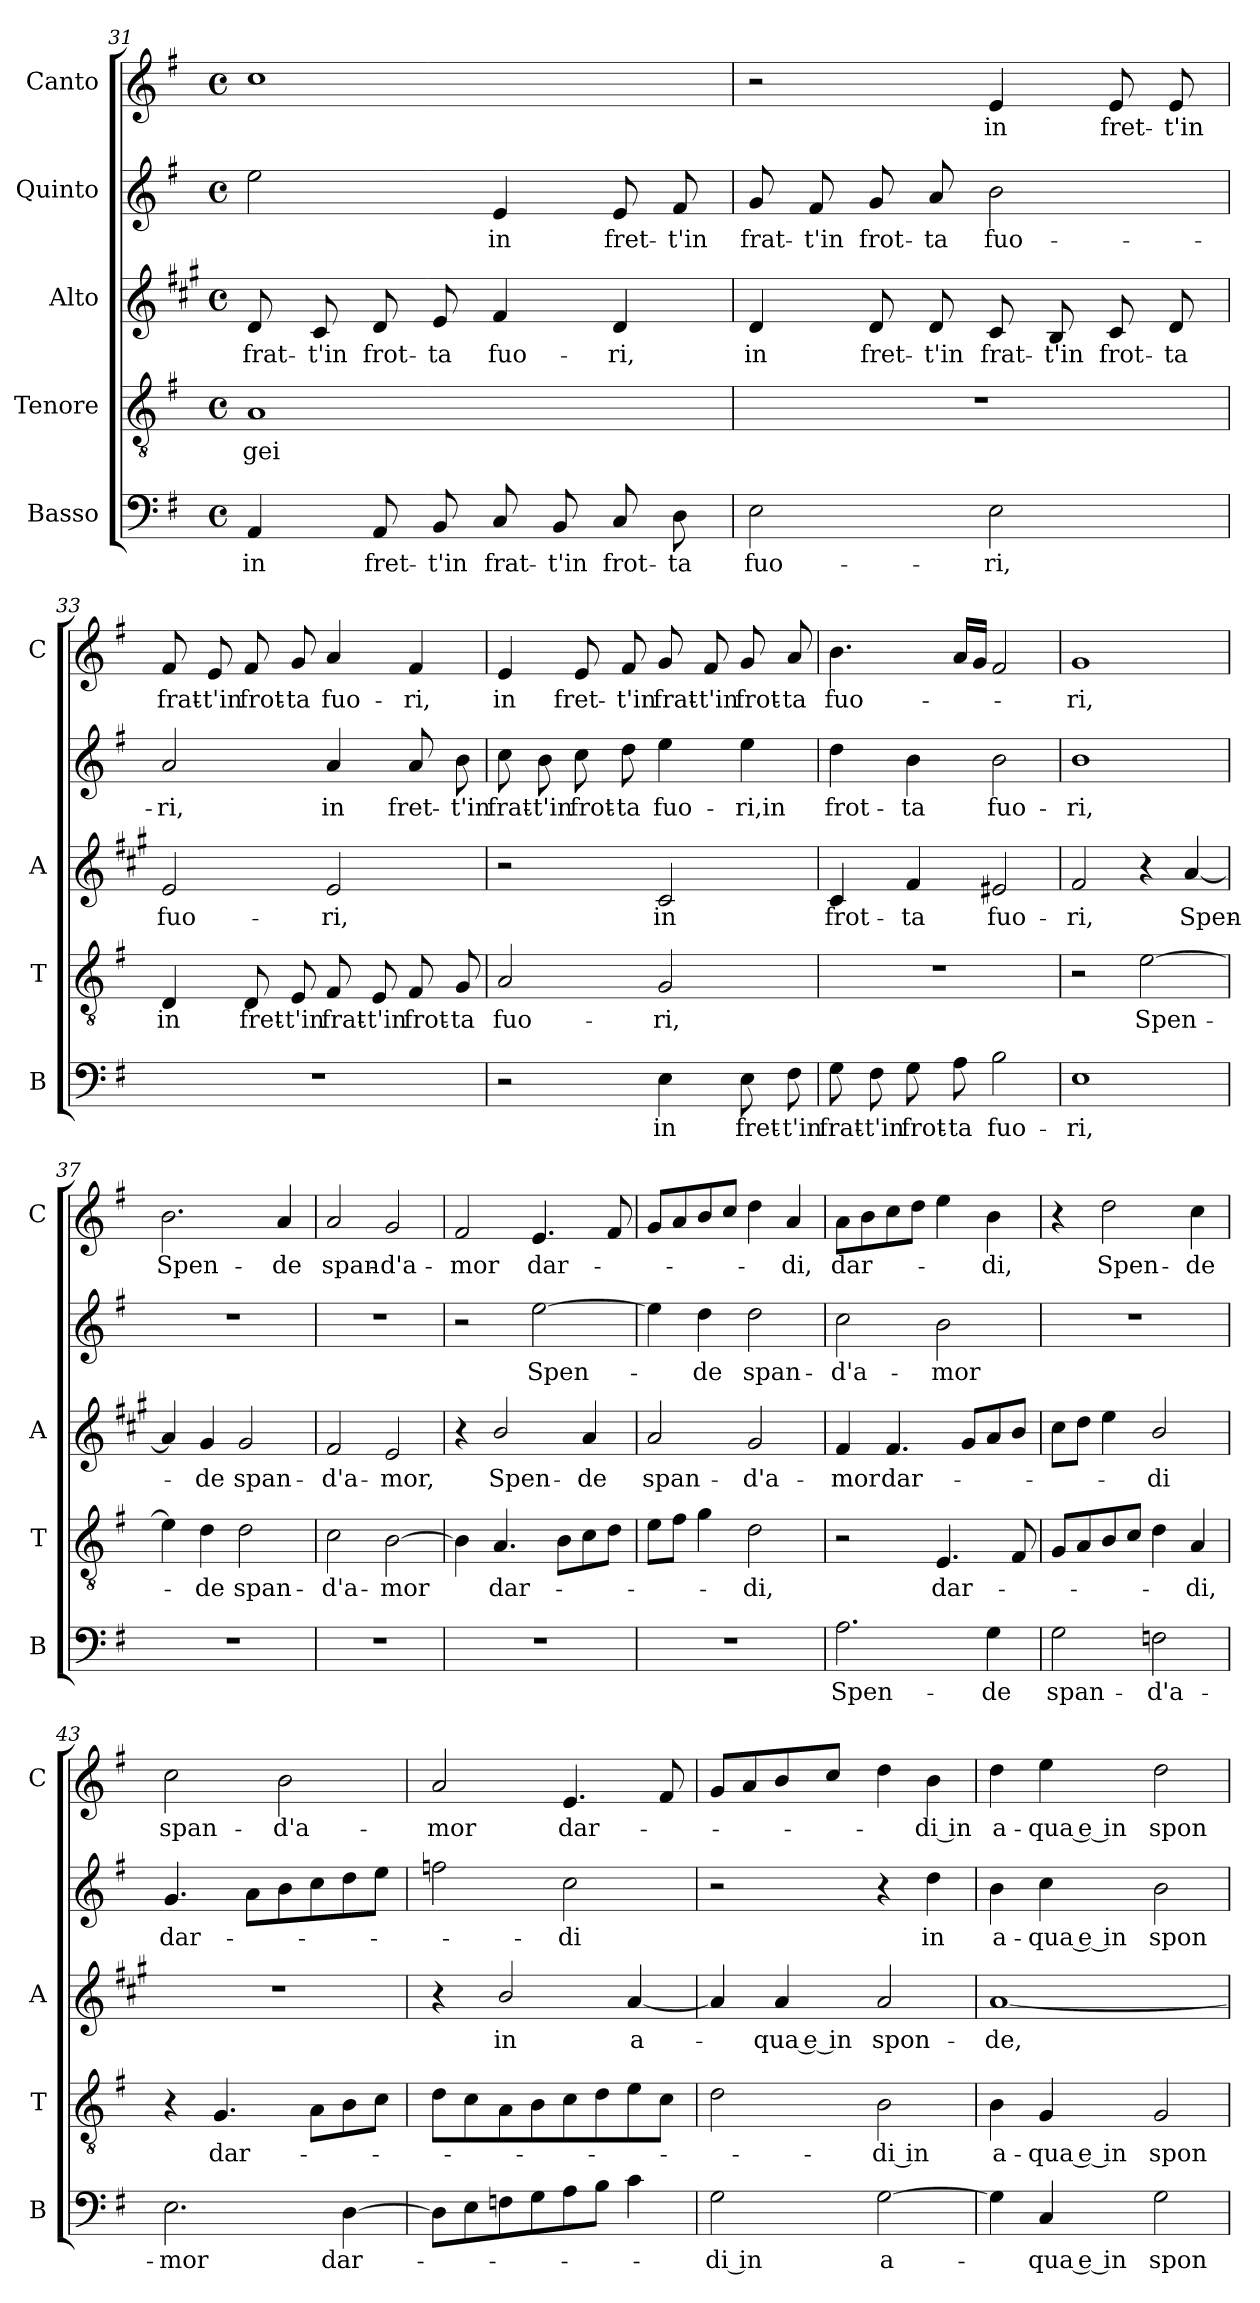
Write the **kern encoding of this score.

**kern	**text	**kern	**text	**kern	**text	**kern	**text	**kern	**text
*part5	*part5	*part4	*part4	*part3	*part3	*part2	*part2	*part1	*part1
*staff5	*staff5	*staff4	*staff4	*staff3	*staff3	*staff2	*staff2	*staff1	*staff1
*I"Basso	*	*I"Tenore	*	*I"Alto	*	*I"Quinto	*	*I"Canto	*
*I'B	*	*I'T	*	*I'A	*	*	*	*I'C	*
*clefF4	*	*clefGv2	*	*clefG2	*	*clefG2	*	*clefG2	*
*	*	*	*	*ITrd1c2	*	*	*	*	*
*k[f#]	*	*k[f#]	*	*k[f#]	*	*k[f#]	*	*k[f#]	*
*G:	*	*G:	*	*G:	*	*G:	*	*G:	*
*M4/4	*	*M4/4	*	*M4/4	*	*M4/4	*	*M4/4	*
*met(c)	*	*met(c)	*	*met(c)	*	*met(c)	*	*met(c)	*
=31	=31	=31	=31	=31	=31	=31	=31	=31	=31
!	!LO:LY:b	!	!LO:LY:b	!	!LO:LY:b	!	!	!	!
4AA/	in	1A	-gei	8c/	frat-	2ee\	.	1cc	.
!	!	!	!	!	!LO:LY:b	!	!	!	!
.	.	.	.	8B/	-t'in	.	.	.	.
!	!LO:LY:b	!	!	!	!LO:LY:b	!	!	!	!
8AA/	fret-	.	.	8c/	frot-	.	.	.	.
!	!LO:LY:b	!	!	!	!LO:LY:b	!	!	!	!
8BB/	-t'in	.	.	8d/	-ta	.	.	.	.
!	!LO:LY:b	!	!	!	!LO:LY:b	!	!LO:LY:b	!	!
8C/	frat-	.	.	4e/	fuo-	4e/	in	.	.
!	!LO:LY:b	!	!	!	!	!	!	!	!
8BB/	-t'in	.	.	.	.	.	.	.	.
!	!LO:LY:b	!	!	!	!LO:LY:b	!	!LO:LY:b	!	!
8C/	frot-	.	.	4c/	-ri,	8e/	fret-	.	.
!	!LO:LY:b	!	!	!	!	!	!LO:LY:b	!	!
8D\	-ta	.	.	.	.	8f#/	-t'in	.	.
!!LO:LB:g=z
=32	=32	=32	=32	=32	=32	=32	=32	=32	=32
!	!LO:LY:b	!	!	!	!LO:LY:b	!	!LO:LY:b	!	!
2E\	fuo-	1r	.	4c/	in	8g/	frat-	2r	.
!	!	!	!	!	!	!	!LO:LY:b	!	!
.	.	.	.	.	.	8f#/	-t'in	.	.
!	!	!	!	!	!LO:LY:b	!	!LO:LY:b	!	!
.	.	.	.	8c/	fret-	8g/	frot-	.	.
!	!	!	!	!	!LO:LY:b	!	!LO:LY:b	!	!
.	.	.	.	8c/	-t'in	8a/	-ta	.	.
!	!LO:LY:b	!	!	!	!LO:LY:b	!	!LO:LY:b	!	!LO:LY:b
2E\	-ri,	.	.	8B/	frat-	2b\	fuo-	4e/	in
!	!	!	!	!	!LO:LY:b	!	!	!	!
.	.	.	.	8A/	-t'in	.	.	.	.
!	!	!	!	!	!LO:LY:b	!	!	!	!LO:LY:b
.	.	.	.	8B/	frot-	.	.	8e/	fret-
!	!	!	!	!	!LO:LY:b	!	!	!	!LO:LY:b
.	.	.	.	8c/	-ta	.	.	8e/	-t'in
=33	=33	=33	=33	=33	=33	=33	=33	=33	=33
!	!	!	!LO:LY:b	!	!LO:LY:b	!	!LO:LY:b	!	!LO:LY:b
1r	.	4D/	in	2d/	fuo-	2a/	-ri,	8f#/	frat-
!	!	!	!	!	!	!	!	!	!LO:LY:b
.	.	.	.	.	.	.	.	8e/	-t'in
!	!	!	!LO:LY:b	!	!	!	!	!	!LO:LY:b
.	.	8D/	fret-	.	.	.	.	8f#/	frot-
!	!	!	!LO:LY:b	!	!	!	!	!	!LO:LY:b
.	.	8E/	-t'in	.	.	.	.	8g/	-ta
!	!	!	!LO:LY:b	!	!LO:LY:b	!	!LO:LY:b	!	!LO:LY:b
.	.	8F#/	frat-	2d/	-ri,	4a/	in	4a/	fuo-
!	!	!	!LO:LY:b	!	!	!	!	!	!
.	.	8E/	-t'in	.	.	.	.	.	.
!	!	!	!LO:LY:b	!	!	!	!LO:LY:b	!	!LO:LY:b
.	.	8F#/	frot-	.	.	8a/	fret-	4f#/	-ri,
!	!	!	!LO:LY:b	!	!	!	!LO:LY:b	!	!
.	.	8G/	-ta	.	.	8b\	-t'in	.	.
=34	=34	=34	=34	=34	=34	=34	=34	=34	=34
!	!	!	!LO:LY:b	!	!	!	!LO:LY:b	!	!LO:LY:b
2r	.	2A/	fuo-	2r	.	8cc\	frat-	4e/	in
!	!	!	!	!	!	!	!LO:LY:b	!	!
.	.	.	.	.	.	8b\	-t'in	.	.
!	!	!	!	!	!	!	!LO:LY:b	!	!LO:LY:b
.	.	.	.	.	.	8cc\	frot-	8e/	fret-
!	!	!	!	!	!	!	!LO:LY:b	!	!LO:LY:b
.	.	.	.	.	.	8dd\	-ta	8f#/	-t'in
!	!LO:LY:b	!	!LO:LY:b	!	!LO:LY:b	!	!LO:LY:b	!	!LO:LY:b
4E\	in	2G/	-ri,	2B/	in	4ee\	fuo-	8g/	frat-
!	!	!	!	!	!	!	!	!	!LO:LY:b
.	.	.	.	.	.	.	.	8f#/	-t'in
!	!LO:LY:b	!	!	!	!	!	!LO:LY:b	!	!LO:LY:b
8E\	fret-	.	.	.	.	4ee\	-ri,in	8g/	frot-
!	!LO:LY:b	!	!	!	!	!	!	!	!LO:LY:b
8F#\	-t'in	.	.	.	.	.	.	8a/	-ta
=35	=35	=35	=35	=35	=35	=35	=35	=35	=35
!	!LO:LY:b	!	!	!	!LO:LY:b	!	!LO:LY:b	!	!LO:LY:b
8G\	frat-	1r	.	4B/	frot-	4dd\	frot-	4.b\	fuo-
!	!LO:LY:b	!	!	!	!	!	!	!	!
8F#\	-t'in	.	.	.	.	.	.	.	.
!	!LO:LY:b	!	!	!	!LO:LY:b	!	!LO:LY:b	!	!
8G\	frot-	.	.	4e/	-ta	4b\	-ta	.	.
!	!LO:LY:b	!	!	!	!	!	!	!	!
8A\	-ta	.	.	.	.	.	.	16a/LL	.
.	.	.	.	.	.	.	.	16g/JJ	.
!	!LO:LY:b	!	!	!	!LO:LY:b	!	!LO:LY:b	!	!
2B\	fuo-	.	.	2d#X/	fuo-	2b\	fuo-	2f#/	.
!!LO:PB:g=z
=36	=36	=36	=36	=36	=36	=36	=36	=36	=36
!	!LO:LY:b	!	!	!	!LO:LY:b	!	!LO:LY:b	!	!LO:LY:b
1E	-ri,	2r	.	2e/	-ri,	1b	-ri,	1g	-ri,
!	!	!	!LO:LY:b	!	!	!	!	!	!
.	.	[2e\	Spen-	4r	.	.	.	.	.
!	!	!	!	!	!LO:LY:b	!	!	!	!
.	.	.	.	[4g/	Spen-	.	.	.	.
=37	=37	=37	=37	=37	=37	=37	=37	=37	=37
!	!	!	!	!	!	!	!	!	!LO:LY:b
1r	.	4e\]	.	4g/]	.	1r	.	2.b\	Spen-
!	!	!	!LO:LY:b	!	!LO:LY:b	!	!	!	!
.	.	4d\	-de	4f#/	-de	.	.	.	.
!	!	!	!LO:LY:b	!	!LO:LY:b	!	!	!	!
.	.	2d\	span-	2f#/	span-	.	.	.	.
!	!	!	!	!	!	!	!	!	!LO:LY:b
.	.	.	.	.	.	.	.	4a/	-de
=38	=38	=38	=38	=38	=38	=38	=38	=38	=38
!	!	!	!LO:LY:b	!	!LO:LY:b	!	!	!	!LO:LY:b
1r	.	2c\	-d'a-	2e/	-d'a-	1r	.	2a/	span-
!	!	!	!LO:LY:b	!	!LO:LY:b	!	!	!	!LO:LY:b
.	.	[2B\	-mor	2d/	-mor,	.	.	2g/	-d'a-
=39	=39	=39	=39	=39	=39	=39	=39	=39	=39
!	!	!	!	!	!	!	!	!	!LO:LY:b
1r	.	4B\]	.	4r	.	2r	.	2f#/	-mor
!	!	!	!LO:LY:b	!	!LO:LY:b	!	!	!	!
.	.	4.A/	dar-	2a/	Spen-	.	.	.	.
!	!	!	!	!	!	!	!LO:LY:b	!	!LO:LY:b
.	.	.	.	.	.	[2ee\	Spen-	4.e/	dar-
.	.	8B\L	.	.	.	.	.	.	.
!	!	!	!	!	!LO:LY:b	!	!	!	!
.	.	8c\	.	4g/	-de	.	.	.	.
.	.	8d\J	.	.	.	.	.	8f#/	.
=40	=40	=40	=40	=40	=40	=40	=40	=40	=40
!	!	!	!	!	!LO:LY:b	!	!	!	!
1r	.	8e\L	.	2g/	span-	4ee\]	.	8g/L	.
.	.	8f#\J	.	.	.	.	.	8a/	.
!	!	!	!	!	!	!	!LO:LY:b	!	!
.	.	4g\	.	.	.	4dd\	-de	8b/	.
.	.	.	.	.	.	.	.	8cc/J	.
!	!	!	!LO:LY:b	!	!LO:LY:b	!	!LO:LY:b	!	!
.	.	2d\	-di,	2f#/	-d'a-	2dd\	span-	4dd\	.
!	!	!	!	!	!	!	!	!	!LO:LY:b
.	.	.	.	.	.	.	.	4a/	-di,
=41	=41	=41	=41	=41	=41	=41	=41	=41	=41
!	!LO:LY:b	!	!	!	!LO:LY:b	!	!LO:LY:b	!	!LO:LY:b
2.A\	Spen-	2r	.	4e/	-mor	2cc\	-d'a-	8a\L	dar-
.	.	.	.	.	.	.	.	8b\	.
!	!	!	!	!	!LO:LY:b	!	!	!	!
.	.	.	.	4.e/	dar-	.	.	8cc\	.
.	.	.	.	.	.	.	.	8dd\J	.
!	!	!	!LO:LY:b	!	!	!	!LO:LY:b	!	!
.	.	4.E/	dar-	.	.	2b\	-mor	4ee\	.
.	.	.	.	8f#/L	.	.	.	.	.
!	!LO:LY:b	!	!	!	!	!	!	!	!LO:LY:b
4G\	-de	.	.	8g/	.	.	.	4b\	-di,
.	.	8F#/	.	8a/J	.	.	.	.	.
=42	=42	=42	=42	=42	=42	=42	=42	=42	=42
!	!LO:LY:b	!	!	!	!	!	!	!	!
2G\	span-	8G/L	.	8b\L	.	1r	.	4r	.
.	.	8A/	.	8cc\J	.	.	.	.	.
!	!	!	!	!	!	!	!	!	!LO:LY:b
.	.	8B/	.	4dd\	.	.	.	2dd\	Spen-
.	.	8c/J	.	.	.	.	.	.	.
!	!LO:LY:b	!	!	!	!LO:LY:b	!	!	!	!
2Fn\	-d'a-	4d\	.	2a/	-di	.	.	.	.
!	!	!	!LO:LY:b	!	!	!	!	!	!LO:LY:b
.	.	4A/	-di,	.	.	.	.	4cc\	-de
!!LO:LB:g=z
=43	=43	=43	=43	=43	=43	=43	=43	=43	=43
!	!LO:LY:b	!	!	!	!	!	!LO:LY:b	!	!LO:LY:b
2.E\	-mor	4r	.	1r	.	4.g/	dar-	2cc\	span-
!	!	!	!LO:LY:b	!	!	!	!	!	!
.	.	4.G/	dar-	.	.	.	.	.	.
.	.	.	.	.	.	8a\L	.	.	.
!	!	!	!	!	!	!	!	!	!LO:LY:b
.	.	.	.	.	.	8b\	.	2b\	-d'a-
.	.	8A\L	.	.	.	8cc\	.	.	.
!	!LO:LY:b	!	!	!	!	!	!	!	!
[4D\	dar-	8B\	.	.	.	8dd\	.	.	.
.	.	8c\J	.	.	.	8ee\J	.	.	.
=44	=44	=44	=44	=44	=44	=44	=44	=44	=44
!	!	!	!	!	!	!	!	!	!LO:LY:b
8D\L]	.	8d\L	.	4r	.	2ffn\	.	2a/	-mor
8E\	.	8c\	.	.	.	.	.	.	.
!	!	!	!	!	!LO:LY:b	!	!	!	!
8Fn\	.	8A\	.	2a/	in	.	.	.	.
8G\	.	8B\	.	.	.	.	.	.	.
!	!	!	!	!	!	!	!LO:LY:b	!	!LO:LY:b
8A\	.	8c\	.	.	.	2cc\	-di	4.e/	dar-
8B\J	.	8d\	.	.	.	.	.	.	.
!	!	!	!	!	!LO:LY:b	!	!	!	!
4c\	.	8e\	.	[4g/	a-	.	.	.	.
.	.	8c\J	.	.	.	.	.	8f#/	.
=45	=45	=45	=45	=45	=45	=45	=45	=45	=45
!	!LO:LY:b	!	!	!	!	!	!	!	!
2G\	-di in	2d\	.	4g/]	.	2r	.	8g/L	.
.	.	.	.	.	.	.	.	8a/	.
!	!	!	!	!	!LO:LY:b	!	!	!	!
.	.	.	.	4g/	-qua e in	.	.	8b/	.
.	.	.	.	.	.	.	.	8cc/J	.
!	!LO:LY:b	!	!LO:LY:b	!	!LO:LY:b	!	!	!	!
[2G\	a-	2B\	-di in	2g/	spon-	4r	.	4dd\	.
!	!	!	!	!	!	!	!LO:LY:b	!	!LO:LY:b
.	.	.	.	.	.	4dd\	in	4b\	-di in
=46	=46	=46	=46	=46	=46	=46	=46	=46	=46
!	!	!	!LO:LY:b	!	!LO:LY:b	!	!LO:LY:b	!	!LO:LY:b
4G\]	.	4B\	a-	[1g	-de,	4b\	a-	4dd\	a-
!	!LO:LY:b	!	!LO:LY:b	!	!	!	!LO:LY:b	!	!LO:LY:b
4C/	-qua e in	4G/	-qua e in	.	.	4cc\	-qua e in	4ee\	-qua e in
!	!LO:LY:b	!	!LO:LY:b	!	!	!	!LO:LY:b	!	!LO:LY:b
2G\	spon-	2G/	spon-	.	.	2b\	spon-	2dd\	spon-
=	=	=	=	=	=	=	=	=	=
*-	*-	*-	*-	*-	*-	*-	*-	*-	*-
